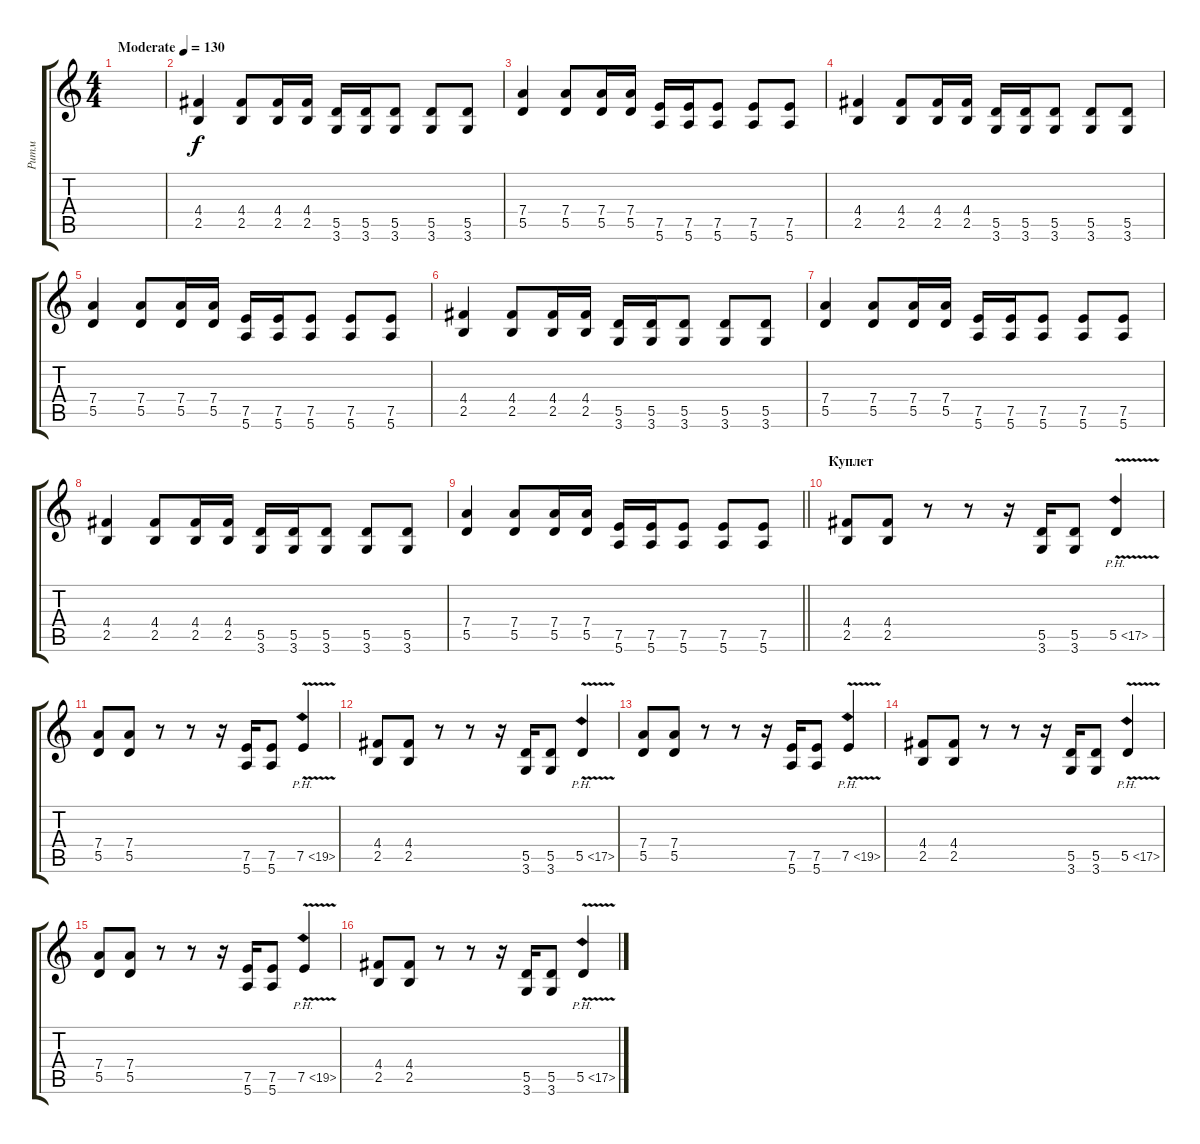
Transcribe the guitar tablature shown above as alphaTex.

\track ("Ритм" "Ритм") {instrument distortionguitar}
\staff {score tabs}
\tuning (E4 B3 G3 D3 A2 E2) {hide}
\ts (4 4)
\tempo (130 "Moderate")
\clef g2
\ks c
|
(4.4 2.5).4 (4.4 2.5).8 (4.4 2.5).16 (4.4 2.5).16 (5.5 3.6).16 (5.5 3.6).16 (5.5 3.6).8 (5.5 3.6).8 (5.5 3.6).8 |
(7.4 5.5).4 (7.4 5.5).8 (7.4 5.5).16 (7.4 5.5).16 (7.5 5.6).16 (7.5 5.6).16 (7.5 5.6).8 (7.5 5.6).8 (7.5 5.6).8 |
(4.4 2.5).4 (4.4 2.5).8 (4.4 2.5).16 (4.4 2.5).16 (5.5 3.6).16 (5.5 3.6).16 (5.5 3.6).8 (5.5 3.6).8 (5.5 3.6).8 |
(7.4 5.5).4 (7.4 5.5).8 (7.4 5.5).16 (7.4 5.5).16 (7.5 5.6).16 (7.5 5.6).16 (7.5 5.6).8 (7.5 5.6).8 (7.5 5.6).8 |
(4.4 2.5).4 (4.4 2.5).8 (4.4 2.5).16 (4.4 2.5).16 (5.5 3.6).16 (5.5 3.6).16 (5.5 3.6).8 (5.5 3.6).8 (5.5 3.6).8 |
(7.4 5.5).4 (7.4 5.5).8 (7.4 5.5).16 (7.4 5.5).16 (7.5 5.6).16 (7.5 5.6).16 (7.5 5.6).8 (7.5 5.6).8 (7.5 5.6).8 |
(4.4 2.5).4 (4.4 2.5).8 (4.4 2.5).16 (4.4 2.5).16 (5.5 3.6).16 (5.5 3.6).16 (5.5 3.6).8 (5.5 3.6).8 (5.5 3.6).8 |
\barLineRight lightlight
(7.4 5.5).4 (7.4 5.5).8 (7.4 5.5).16 (7.4 5.5).16 (7.5 5.6).16 (7.5 5.6).16 (7.5 5.6).8 (7.5 5.6).8 (7.5 5.6).8 |
\section ("" "Куплет")
(4.4 2.5).8 (4.4 2.5).8 r.8 r.8 r.16 (5.5 3.6).16 (5.5 3.6).8 5.5{ph 12 v}.4 |
(7.4 5.5).8 (7.4 5.5).8 r.8 r.8 r.16 (7.5 5.6).16 (7.5 5.6).8 7.5{ph 12 v}.4 |
(4.4 2.5).8 (4.4 2.5).8 r.8 r.8 r.16 (5.5 3.6).16 (5.5 3.6).8 5.5{ph 12 v}.4 |
(7.4 5.5).8 (7.4 5.5).8 r.8 r.8 r.16 (7.5 5.6).16 (7.5 5.6).8 7.5{ph 12 v}.4 |
(4.4 2.5).8 (4.4 2.5).8 r.8 r.8 r.16 (5.5 3.6).16 (5.5 3.6).8 5.5{ph 12 v}.4 |
(7.4 5.5).8 (7.4 5.5).8 r.8 r.8 r.16 (7.5 5.6).16 (7.5 5.6).8 7.5{ph 12 v}.4 |
(4.4 2.5).8 (4.4 2.5).8 r.8 r.8 r.16 (5.5 3.6).16 (5.5 3.6).8 5.5{ph 12 v}.4
